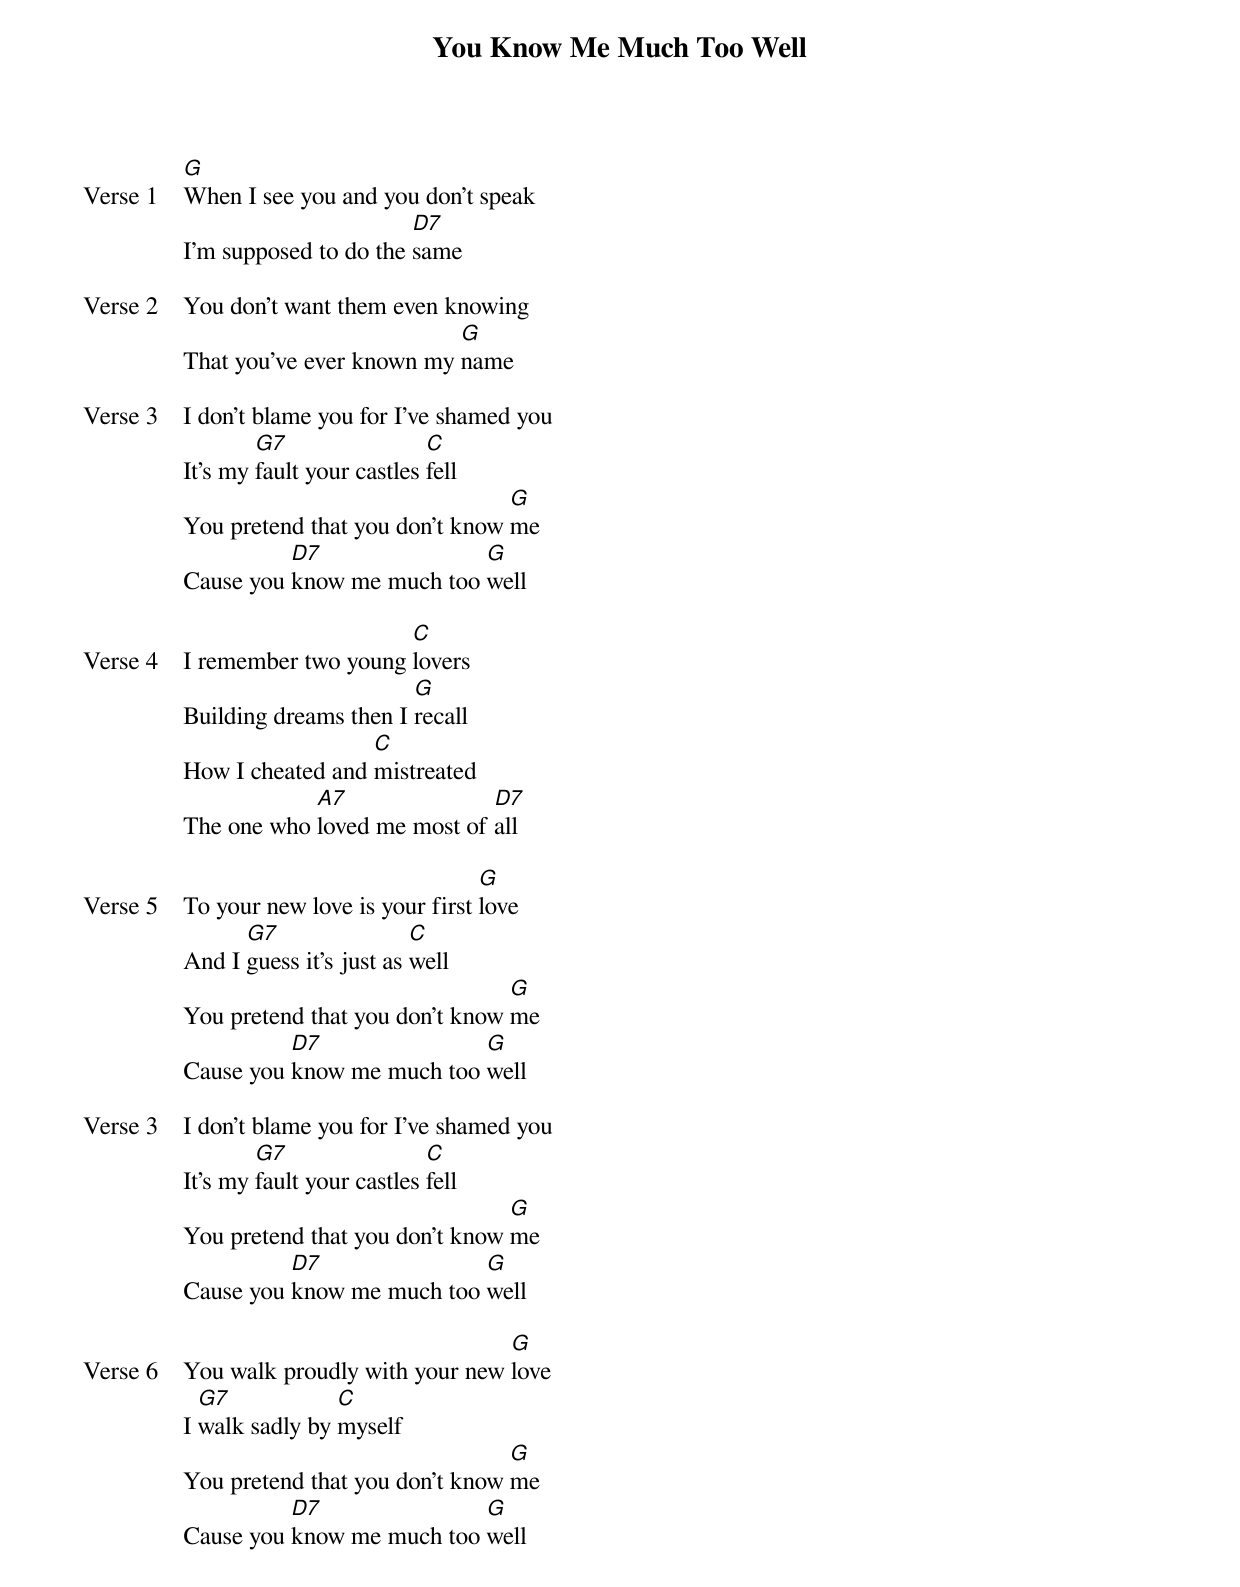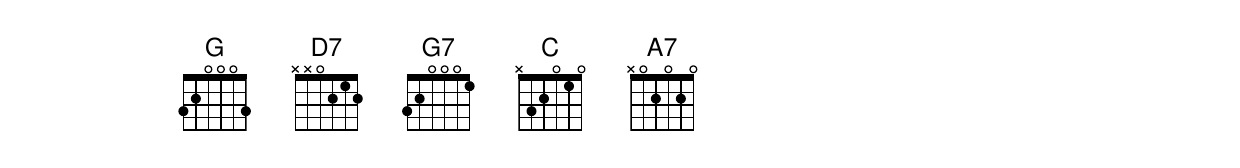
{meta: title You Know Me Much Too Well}
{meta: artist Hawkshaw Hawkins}
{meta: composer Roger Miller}
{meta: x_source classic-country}
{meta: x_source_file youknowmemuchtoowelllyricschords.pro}
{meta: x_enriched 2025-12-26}

{start_of_verse: Verse 1}
[G]When I see you and you don't speak
I'm supposed to do the [D7]same
{end_of_verse}

{start_of_verse: Verse 2}
You don't want them even knowing
That you've ever known my [G]name
{end_of_verse}

{start_of_verse: Verse 3}
I don't blame you for I've shamed you
It's my [G7]fault your castles [C]fell
You pretend that you don't know [G]me
Cause you [D7]know me much too [G]well
{end_of_verse}

{start_of_verse: Verse 4}
I remember two young [C]lovers
Building dreams then I [G]recall
How I cheated and [C]mistreated
The one who [A7]loved me most of [D7]all
{end_of_verse}

{start_of_verse: Verse 5}
To your new love is your first [G]love
And I [G7]guess it's just as [C]well
You pretend that you don't know [G]me
Cause you [D7]know me much too [G]well
{end_of_verse}

{start_of_verse: Verse 3}
I don't blame you for I've shamed you
It's my [G7]fault your castles [C]fell
You pretend that you don't know [G]me
Cause you [D7]know me much too [G]well
{end_of_verse}

{start_of_verse: Verse 6}
You walk proudly with your new [G]love
I [G7]walk sadly by [C]myself
You pretend that you don't know [G]me
Cause you [D7]know me much too [G]well
{end_of_verse}
